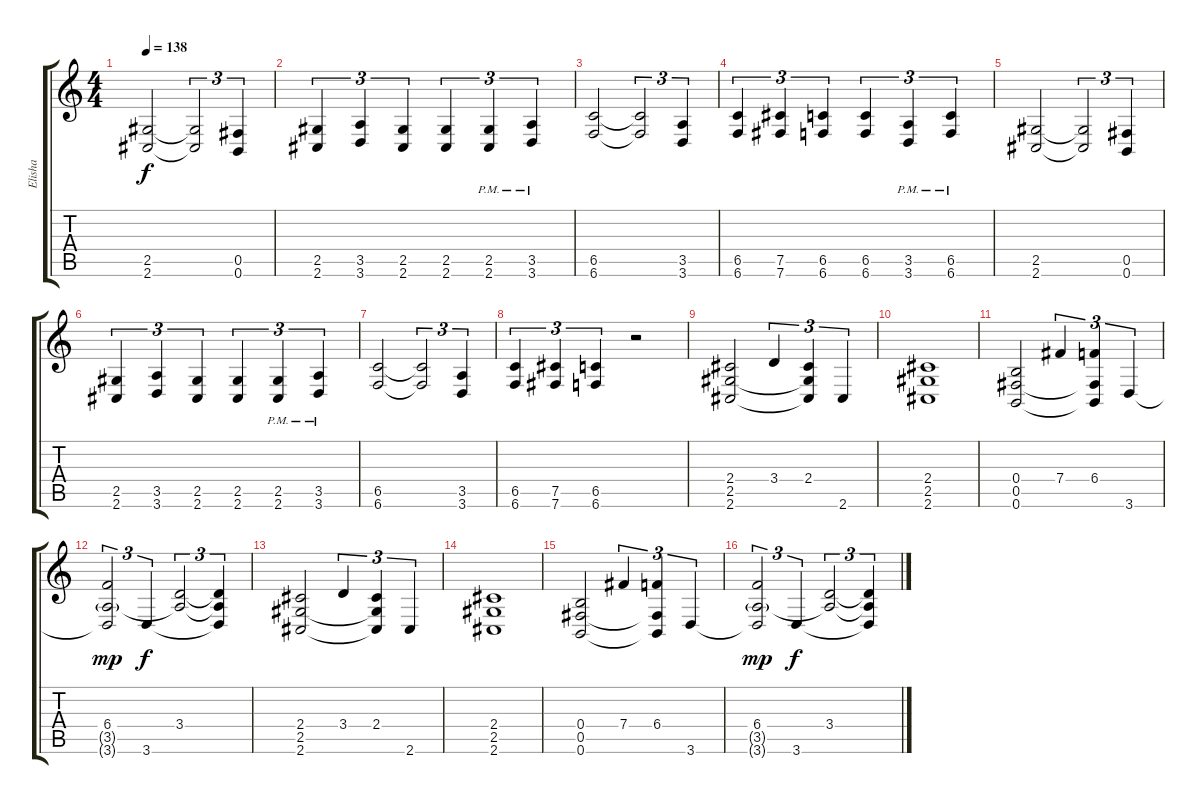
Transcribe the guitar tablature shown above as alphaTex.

\track ("Elisha" "Elisha") {instrument overdrivenguitar}
\staff {score tabs}
\tuning (Db4 Ab3 E3 B2 Gb2 B1) {hide}
\ts (4 4)
\tempo 138
\clef g2
\ks c
(2.5 2.6).2{dy f} (2.5{t} 2.6{t}).2{tu (3 2)} (0.5 0.6).4{tu (3 2)} |
(2.5 2.6).4{tu (3 2)} (3.5 3.6).4{tu (3 2)} (2.5 2.6).4{tu (3 2)} (2.5 2.6).4{tu (3 2)} (2.5{pm} 2.6{pm}).4{tu (3 2)} (3.5{pm} 3.6{pm}).4{tu (3 2)} |
(6.5 6.6).2 (6.5{t} 6.6{t}).2{tu (3 2)} (3.5 3.6).4{tu (3 2)} |
(6.5 6.6).4{tu (3 2)} (7.5 7.6).4{tu (3 2)} (6.5 6.6).4{tu (3 2)} (6.5 6.6).4{tu (3 2)} (3.5{pm} 3.6{pm}).4{tu (3 2)} (6.5{pm} 6.6{pm}).4{tu (3 2)} |
(2.5 2.6).2 (2.5{t} 2.6{t}).2{tu (3 2)} (0.5 0.6).4{tu (3 2)} |
(2.5 2.6).4{tu (3 2)} (3.5 3.6).4{tu (3 2)} (2.5 2.6).4{tu (3 2)} (2.5 2.6).4{tu (3 2)} (2.5{pm} 2.6{pm}).4{tu (3 2)} (3.5{pm} 3.6{pm}).4{tu (3 2)} |
(6.5 6.6).2 (6.5{t} 6.6{t}).2{tu (3 2)} (3.5 3.6).4{tu (3 2)} |
(6.5 6.6).4{tu (3 2)} (7.5 7.6).4{tu (3 2)} (6.5 6.6).4{tu (3 2)} r.2 |
(2.4 2.5 2.6).2 3.4.4{tu (3 2)} (2.4 2.5{t} 2.6{t}).4{tu (3 2)} 2.6.4{tu (3 2)} |
(2.4 2.5 2.6).1 |
(0.4 0.5 0.6).2 7.4.4{tu (3 2)} (6.4 0.5{t} 0.6{t}).4{tu (3 2)} 3.6.4{tu (3 2)} |
(6.4 3.5{g} 3.6{t}).2{tu (3 2) dy mp} 3.6.4{tu (3 2) dy f} (3.4 3.5{t}).2{tu (3 2)} (3.4{t} 3.5{t} 3.6{t}).4{tu (3 2)} |
(2.4 2.5 2.6).2 3.4.4{tu (3 2)} (2.4 2.5{t} 2.6{t}).4{tu (3 2)} 2.6.4{tu (3 2)} |
(2.4 2.5 2.6).1 |
(0.4 0.5 0.6).2 7.4.4{tu (3 2)} (6.4 0.5{t} 0.6{t}).4{tu (3 2)} 3.6.4{tu (3 2)} |
(6.4 3.5{g} 3.6{t}).2{tu (3 2) dy mp} 3.6.4{tu (3 2) dy f} (3.4 3.5{t}).2{tu (3 2)} (3.4{t} 3.5{t} 3.6{t}).4{tu (3 2)}
